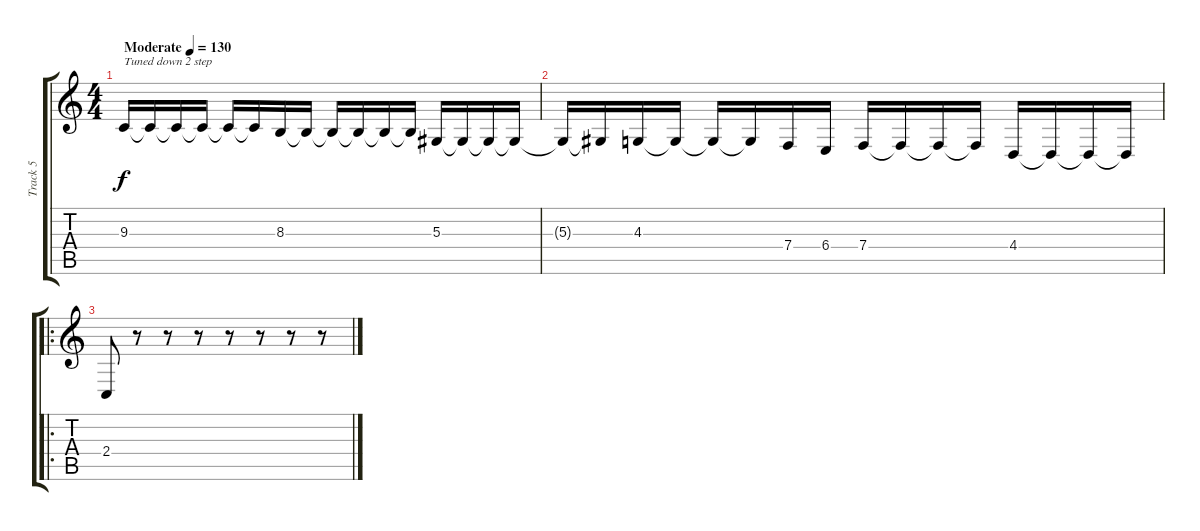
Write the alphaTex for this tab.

\track ("Track 5" "Track 5") {instrument viola}
\staff {score tabs}
\tuning (C4 G3 Eb3 Bb2 F2 C2) {hide}
\ts (4 4)
\tempo (130 "Moderate")
\clef g2
\ks c
9.3.16{txt "Tuned down 2 step" dy f instrument viola} 9.3{t}.16 9.3{t}.16 9.3{t}.16 9.3{t}.16 9.3{t}.16 8.3.16 8.3{t}.16 8.3{t}.16 8.3{t}.16 8.3{t}.16 8.3{t}.16 5.3.16 5.3{t}.16 5.3{t}.16 5.3{t}.16 |
5.3{t}.16 5.3{t}.16 4.3.16 4.3{t}.16 4.3{t}.16 4.3{t}.16 7.4.16 6.4.16 7.4.16 7.4{t}.16 7.4{t}.16 7.4{t}.16 4.4.16 4.4{t}.16 4.4{t}.16 4.4{t}.16 |
\ro
2.4.8 r.8 r.8 r.8 r.8 r.8 r.8 r.8
